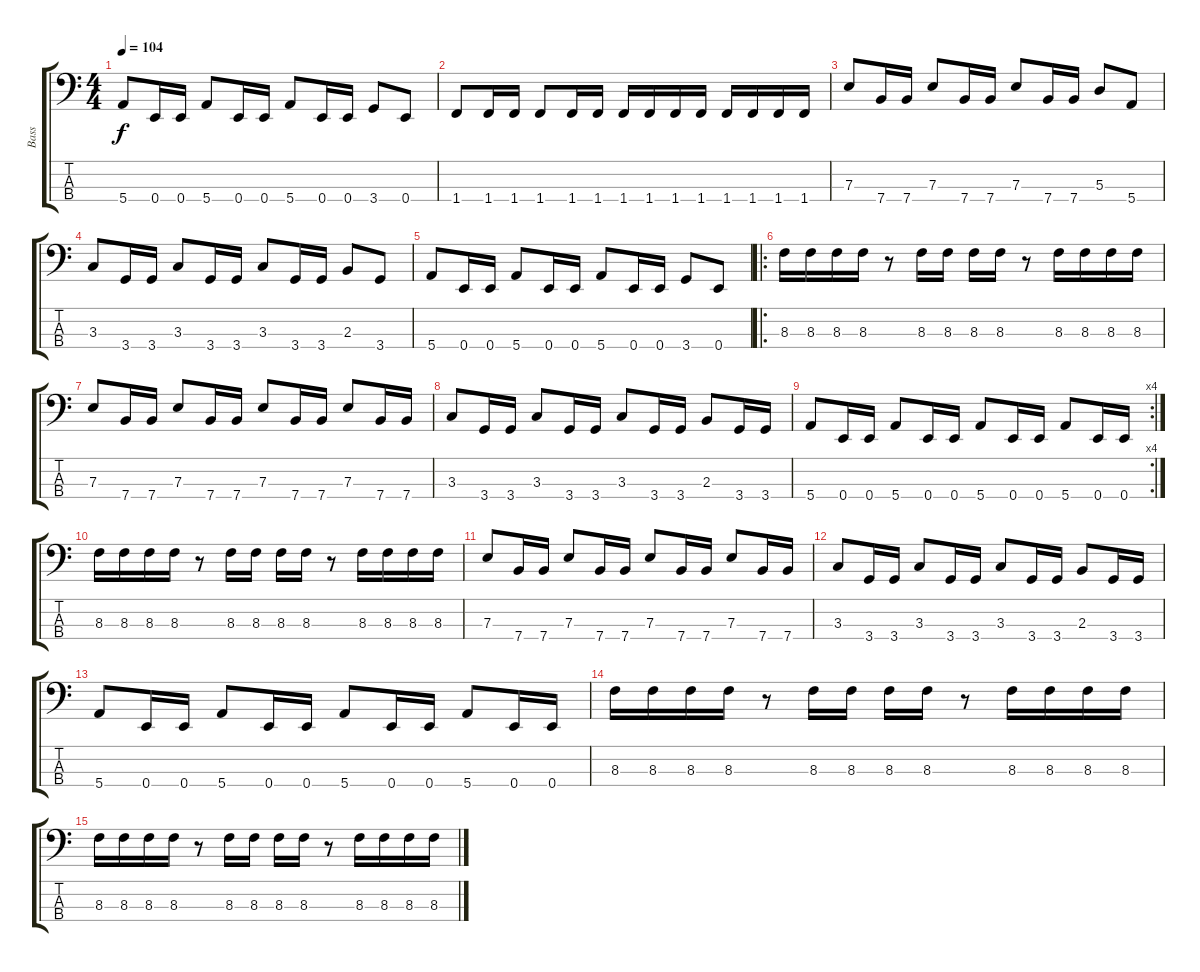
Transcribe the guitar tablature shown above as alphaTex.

\track ("Bass" "Bass") {instrument electricbassfinger}
\staff {score tabs}
\tuning (G2 D2 A1 E1) {hide}
\ts (4 4)
\tempo 104
\clef f4
\ks c
5.4.8{dy f} 0.4.16 0.4.16 5.4.8 0.4.16 0.4.16 5.4.8 0.4.16 0.4.16 3.4.8 0.4.8 |
1.4.8 1.4.16 1.4.16 1.4.8 1.4.16 1.4.16 1.4.16 1.4.16 1.4.16 1.4.16 1.4.16 1.4.16 1.4.16 1.4.16 |
7.3.8 7.4.16 7.4.16 7.3.8 7.4.16 7.4.16 7.3.8 7.4.16 7.4.16 5.3.8 5.4.8 |
3.3.8 3.4.16 3.4.16 3.3.8 3.4.16 3.4.16 3.3.8 3.4.16 3.4.16 2.3.8 3.4.8 |
5.4.8 0.4.16 0.4.16 5.4.8 0.4.16 0.4.16 5.4.8 0.4.16 0.4.16 3.4.8 0.4.8 |
\ro
8.3.16 8.3.16 8.3.16 8.3.16 r.8 8.3.16 8.3.16 8.3.16 8.3.16 r.8 8.3.16 8.3.16 8.3.16 8.3.16 |
7.3.8 7.4.16 7.4.16 7.3.8 7.4.16 7.4.16 7.3.8 7.4.16 7.4.16 7.3.8 7.4.16 7.4.16 |
3.3.8 3.4.16 3.4.16 3.3.8 3.4.16 3.4.16 3.3.8 3.4.16 3.4.16 2.3.8 3.4.16 3.4.16 |
\rc 4
5.4.8 0.4.16 0.4.16 5.4.8 0.4.16 0.4.16 5.4.8 0.4.16 0.4.16 5.4.8 0.4.16 0.4.16 |
8.3.16 8.3.16 8.3.16 8.3.16 r.8 8.3.16 8.3.16 8.3.16 8.3.16 r.8 8.3.16 8.3.16 8.3.16 8.3.16 |
7.3.8 7.4.16 7.4.16 7.3.8 7.4.16 7.4.16 7.3.8 7.4.16 7.4.16 7.3.8 7.4.16 7.4.16 |
3.3.8 3.4.16 3.4.16 3.3.8 3.4.16 3.4.16 3.3.8 3.4.16 3.4.16 2.3.8 3.4.16 3.4.16 |
5.4.8 0.4.16 0.4.16 5.4.8 0.4.16 0.4.16 5.4.8 0.4.16 0.4.16 5.4.8 0.4.16 0.4.16 |
8.3.16 8.3.16 8.3.16 8.3.16 r.8 8.3.16 8.3.16 8.3.16 8.3.16 r.8 8.3.16 8.3.16 8.3.16 8.3.16 |
8.3.16 8.3.16 8.3.16 8.3.16 r.8 8.3.16 8.3.16 8.3.16 8.3.16 r.8 8.3.16 8.3.16 8.3.16 8.3.16
